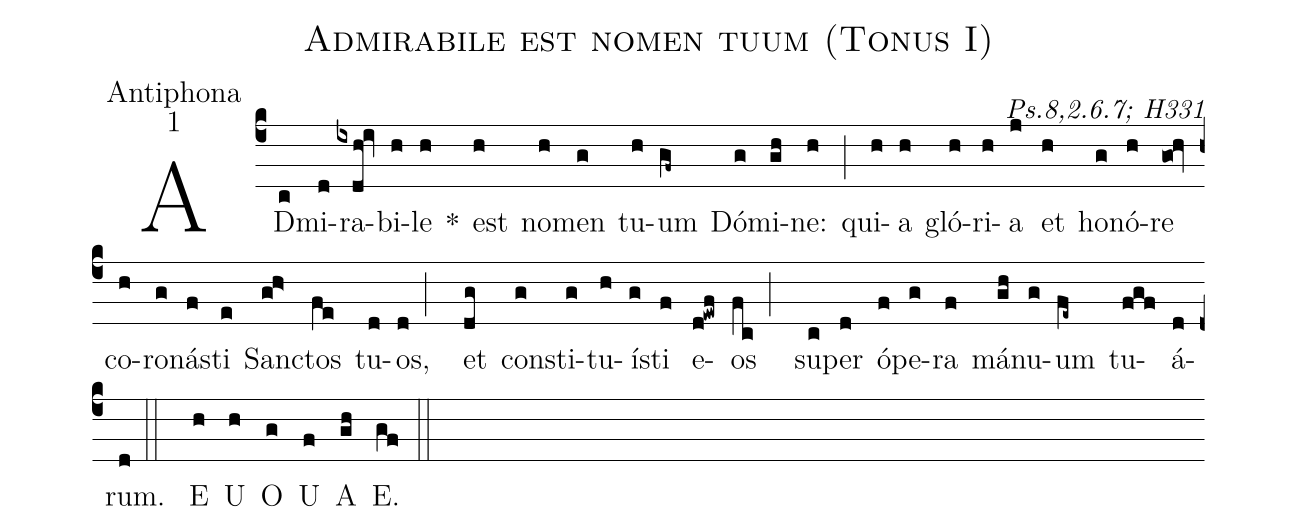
name:Admirabile est nomen tuum (Tonus I);
office-part:Antiphona;
mode:1;
commentary:{\itshape\mdseries Ps.8,2.6.7;\/} H331;;
%%
(c4)AD(c)mi(d)ra(ixdh!iv)bi(h)le(h) *() est(h) no(h)men(g) tu(h)um(gf~) Dó(g)mi(gh)ne:(h) (;) qui(h)a(h) gló(h)ri(h)a(j) et(h) ho(g)nó(h)re(go0!hv) co(h)ro(g)ná(f)sti(e) San(gh>)ctos(fe) tu(d)os,(d;) et(dg) con(g)sti(g)tu(h)í(g)sti(f) e(d!ewf)os(fc;) su(c)per(d) ó(f)pe(g)ra(f) má(gh)nu(g)um(fe~) tu(fgf)á(d)rum.(d::) <eu> E(h) U(h) O(g) U(f) A(gh) E.(gf) </eu> (::)
